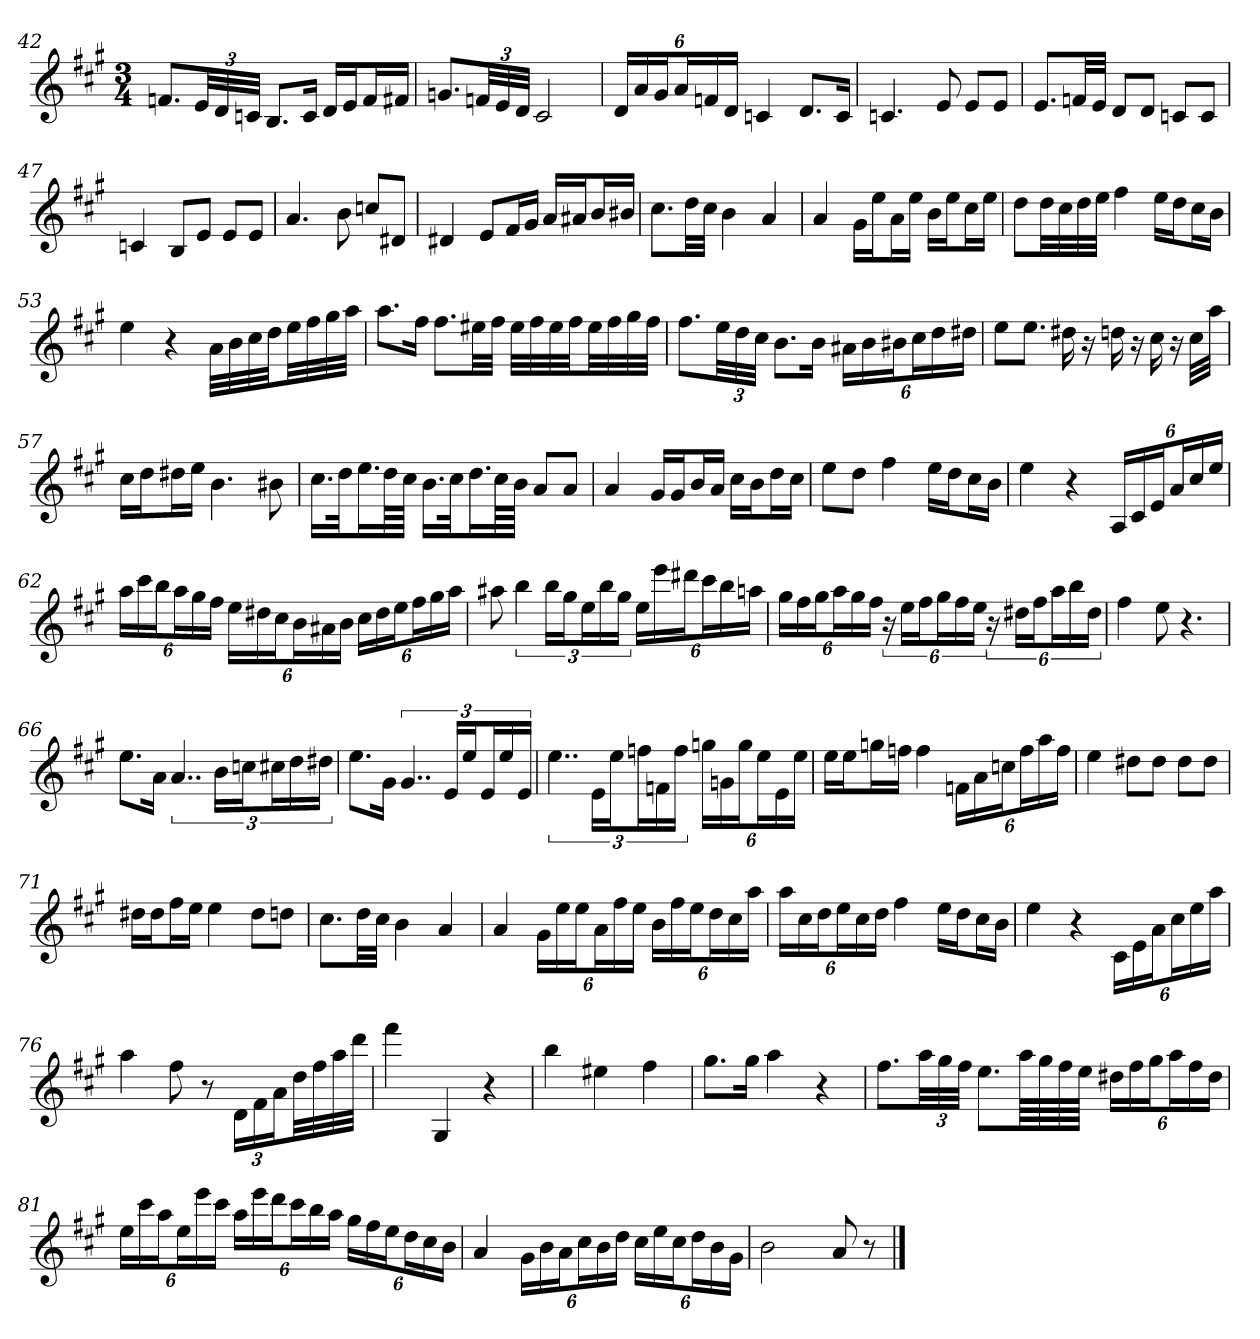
**kern
*part1
*staff1
*k[f#c#g#]
*A:
*M3/4
=42
8.fnL
48eLL
48d
48cnJJJ
8.BL
16cJk
16dLL
16eJ
16fL
16f#XJJ
=43
8.gnL
48fnLL
48e
48dJJJ
2c#
=44
24dLL
24a
24g#J
24aL
24fn
24dJJ
4cn
8.dL
16cJk
=45
4.cn
8e
8eL
8eJ
=46
8.eL
32fnLL
32eJJJ
8dL
8dJ
8cnL
8cJ
=47
4cn
8BL
8eJ
8eL
8eJ
=48
4.a
8b
8ccnL
8d#XJ
=49
4d#X
8eL
16f#L
16g#JJ
16aLL
16a#XJ
16bL
16b#XJJ
=50
8.cc#L
32ddLL
32cc#JJJ
4b
4a
=51
4a
16g#LL
16eeJ
16aL
16eeJJ
16bLL
16eeJ
16cc#L
16eeJJ
=52
8ddL
32ddLL
32cc#
32dd
32eeJJJ
4ff#
16eeLL
16ddJ
16cc#L
16bJJ
=53
4ee
4r
32aLLL
32b
32cc#
32ddJJ
32eeLL
32ff#
32gg#
32aaJJJ
=54
8.aaL
16ff#Jk
8.ff#L
32ee#XLL
32ff#JJJ
32ee#LLL
32ff#
32ee#
32ff#JJ
32ee#LL
32ff#
32gg#
32ff#JJJ
=55
8.ff#L
48eeLL
48dd
48cc#JJJ
8.bL
16bJk
24a#XLL
24b
24b#XJ
24cc#L
24dd
24dd#XJJ
=56
8eeL
8.eeJ
16dd#X
16r
16ddn
16r
16cc#
16r
32cc#LLL
32aaJJJ
=57
16cc#LL
16ddJ
16dd#XL
16eeJJ
4.b
8b#X
=58
16.cc#LL
32ddJk
16.eeL
64ddLL
64cc#JJJJ
16.bLL
32cc#Jk
16.ddL
64cc#LL
64bJJJJ
8aL
8aJ
=59
4a
16g#LL
16g#J
16bL
16aJJ
16cc#LL
16bJ
16ddL
16cc#JJ
=60
8eeL
8ddJ
4ff#
16eeLL
16ddJ
16cc#L
16bJJ
=61
4ee
4r
24ALL
24c#
24eJ
24aL
24cc#
24eeJJ
=62
24aaLL
24ccc#
24bbJ
24aaL
24gg#
24ff#JJ
24eeLL
24dd#X
24cc#J
24bL
24a#X
24bJJ
24cc#LL
24dd#
24eeJ
24ff#L
24gg#
24aaJJ
=63
8aa#X
6bb
24bbLL
24gg#J
24eeL
24bb
24gg#JJ
24eeLL
24eee
24ddd#XJ
24ccc#L
24bb
24aanJJ
=64
24gg#LL
24ff#
24gg#J
24aaL
24gg#
24ff#JJ
24r
24eeLL
24ff#J
24gg#L
24ff#
24eeJJ
24r
24dd#XLL
24ff#J
24aaL
24bb
24dd#JJ
=65
4ff#
8ee
4.r
=66
8.eeL
16aJk
6..a
24bLL
24ccnJ
24cc#XL
24dd
24dd#XJJ
=67
8.eeL
16g#Jk
6..g#
24eLL
24eeJ
24eL
24ee
24eJJ
=68
6..ee
24eLL
24eeJ
24ffnL
24fn
24ffJJ
24ggnLL
24gn
24ggJ
24eeL
24e
24eeJJ
=69
16eeLL
16eeJ
16ggnL
16ffnJJ
4ff
24fnLL
24a
24ccnJ
24ffL
24aa
24ffJJ
=70
4ee
8dd#XL
8dd#J
8dd#L
8dd#J
=71
16dd#XLL
16dd#J
16ff#L
16eeJJ
4ee
8dd#L
8ddnJ
=72
8.cc#L
32ddLL
32cc#JJJ
4b
4a
=73
4a
24g#LL
24ee
24eeJ
24aL
24ff#
24eeJJ
24bLL
24ff#
24eeJ
24ddL
24cc#
24aaJJ
=74
24aaLL
24cc#
24ddJ
24eeL
24cc#
24ddJJ
4ff#
16eeLL
16ddJ
16cc#L
16bJJ
=75
4ee
4r
24c#LL
24e
24aJ
24cc#L
24ee
24aaJJ
=76
4aa
8ff#
8r
24dLL
24f#
24aJ
32ddLL
32ff#
32aa
32dddJJJ
=77
4fff#
4G#
4r
=78
4bb
4ee#X
4ff#
=79
8.gg#L
16gg#Jk
4aa
4r
=80
8.ff#L
48aaLL
48gg#
48ff#JJJ
8.eeL
64aaLLL
64gg#
64ff#
64eeJJJJ
24dd#XLL
24ff#
24gg#J
24aaL
24ff#
24dd#JJ
=81
24eeLL
24ccc#
24aaJ
24eeL
24eee
24ccc#JJ
24aaLL
24eee
24dddJ
24ccc#L
24bb
24aaJJ
24gg#LL
24ff#
24eeJ
24ddL
24cc#
24bJJ
=82
4a
24g#LL
24b
24aJ
24cc#L
24b
24ddJJ
24cc#LL
24ee
24cc#J
24ddL
24b
24g#JJ
=83
2b
8a
8r
==
*-
